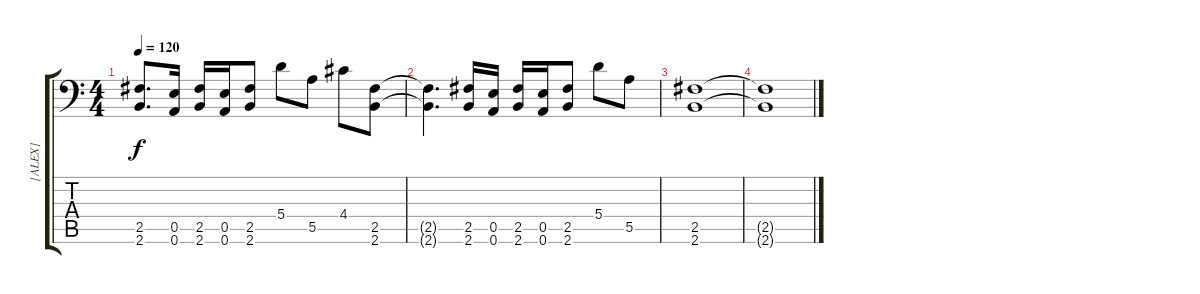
\track ("[ALEX]" "[ALEX]") {instrument distortionguitar}
\staff {score tabs}
\tuning (B3 Gb3 D3 A2 E2 A1) {hide}
\ts (4 4)
\tempo 120
\clef f4
\ks c
(2.5 2.6).8{d dy f} (0.5 0.6).16 (2.5 2.6).16 (0.5 0.6).16 (2.5 2.6).8 5.4.8 5.5.8 4.4.8 (2.5 2.6).8 |
(2.5{t} 2.6{t}).4{d} (2.5 2.6).16 (0.5 0.6).16 (2.5 2.6).16 (0.5 0.6).16 (2.5 2.6).8 5.4.8 5.5.8 |
(2.5 2.6).1{volume 8} |
(2.5{t} 2.6{t}).1
